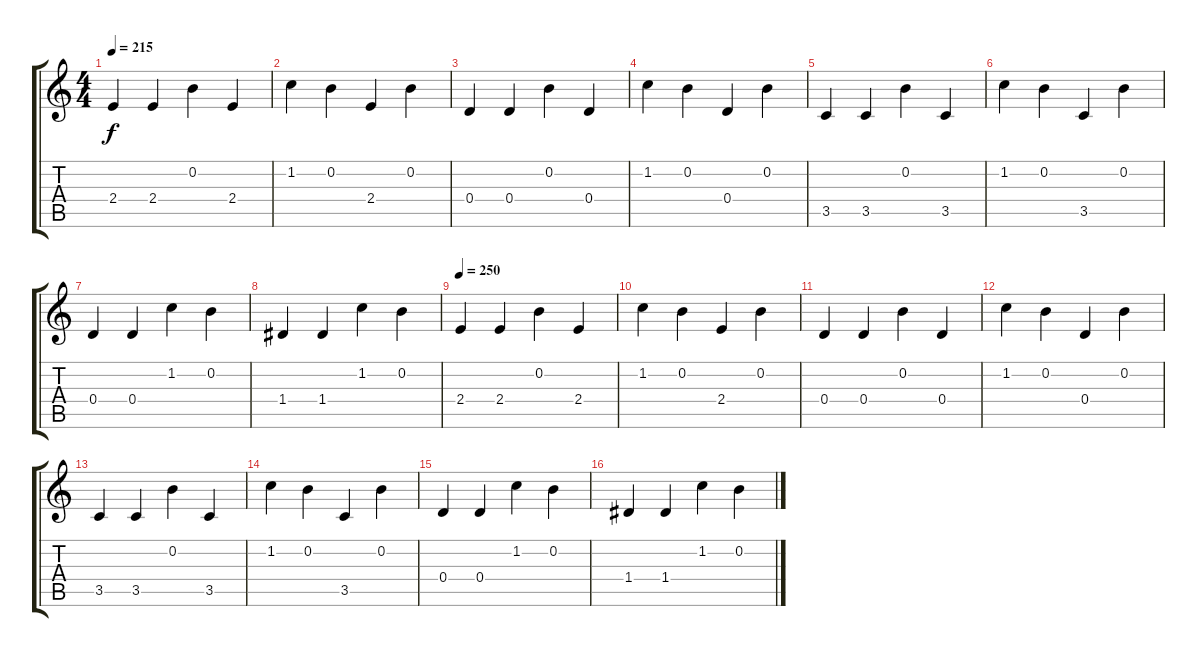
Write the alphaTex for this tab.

\track "" {instrument acousticguitarnylon}
\staff {score tabs}
\tuning (E4 B3 G3 D3 A2 E2) {hide}
\ts (4 4)
\tempo 215
\clef g2
\ks c
2.4.4{dy f instrument fx1rain} 2.4.4 0.2.4 2.4.4 |
1.2.4 0.2.4 2.4.4 0.2.4 |
0.4.4 0.4.4 0.2.4 0.4.4 |
1.2.4 0.2.4 0.4.4 0.2.4 |
3.5.4 3.5.4 0.2.4 3.5.4 |
1.2.4 0.2.4 3.5.4 0.2.4 |
0.4.4 0.4.4 1.2.4 0.2.4 |
1.4.4 1.4.4 1.2.4 0.2.4 |
\tempo 250
2.4.4{instrument fx1rain} 2.4.4 0.2.4 2.4.4 |
1.2.4 0.2.4 2.4.4 0.2.4 |
0.4.4 0.4.4 0.2.4 0.4.4 |
1.2.4 0.2.4 0.4.4 0.2.4 |
3.5.4 3.5.4 0.2.4 3.5.4 |
1.2.4 0.2.4 3.5.4 0.2.4 |
0.4.4 0.4.4 1.2.4 0.2.4 |
1.4.4 1.4.4 1.2.4 0.2.4
